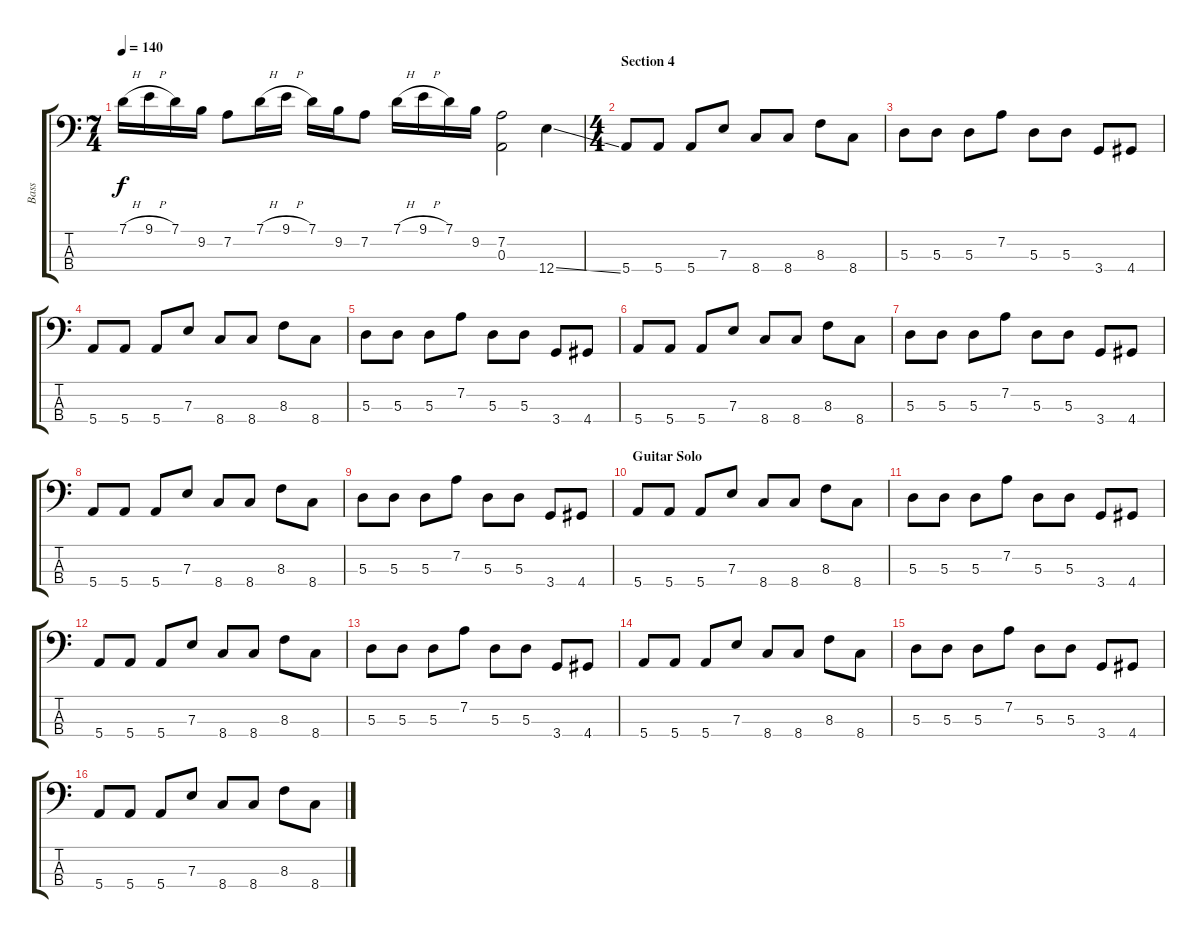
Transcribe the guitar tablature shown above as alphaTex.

\track ("Bass" "Bass") {instrument slapbass2}
\staff {score tabs}
\tuning (G2 D2 A1 E1) {hide}
\ts (7 4)
\tempo 140
\clef f4
\ks c
7.1{h}.16{dy f} 9.1{h}.16 7.1.16 9.2.16 7.2.8 7.1{h}.16 9.1{h}.16 7.1.16 9.2.16 7.2.8 7.1{h}.16 9.1{h}.16 7.1.16 9.2.16 (7.2 0.3).2 12.4{ss}.4 |
\ts (4 4)
\section ("" "Section 4")
5.4.8 5.4.8 5.4.8 7.3.8 8.4.8 8.4.8 8.3.8 8.4.8 |
5.3.8 5.3.8 5.3.8 7.2.8 5.3.8 5.3.8 3.4.8 4.4.8 |
5.4.8 5.4.8 5.4.8 7.3.8 8.4.8 8.4.8 8.3.8 8.4.8 |
5.3.8 5.3.8 5.3.8 7.2.8 5.3.8 5.3.8 3.4.8 4.4.8 |
5.4.8 5.4.8 5.4.8 7.3.8 8.4.8 8.4.8 8.3.8 8.4.8 |
5.3.8 5.3.8 5.3.8 7.2.8 5.3.8 5.3.8 3.4.8 4.4.8 |
5.4.8 5.4.8 5.4.8 7.3.8 8.4.8 8.4.8 8.3.8 8.4.8 |
5.3.8 5.3.8 5.3.8 7.2.8 5.3.8 5.3.8 3.4.8 4.4.8 |
\section ("" "Guitar Solo")
5.4.8 5.4.8 5.4.8 7.3.8 8.4.8 8.4.8 8.3.8 8.4.8 |
5.3.8 5.3.8 5.3.8 7.2.8 5.3.8 5.3.8 3.4.8 4.4.8 |
5.4.8 5.4.8 5.4.8 7.3.8 8.4.8 8.4.8 8.3.8 8.4.8 |
5.3.8 5.3.8 5.3.8 7.2.8 5.3.8 5.3.8 3.4.8 4.4.8 |
5.4.8 5.4.8 5.4.8 7.3.8 8.4.8 8.4.8 8.3.8 8.4.8 |
5.3.8 5.3.8 5.3.8 7.2.8 5.3.8 5.3.8 3.4.8 4.4.8 |
5.4.8 5.4.8 5.4.8 7.3.8 8.4.8 8.4.8 8.3.8 8.4.8
